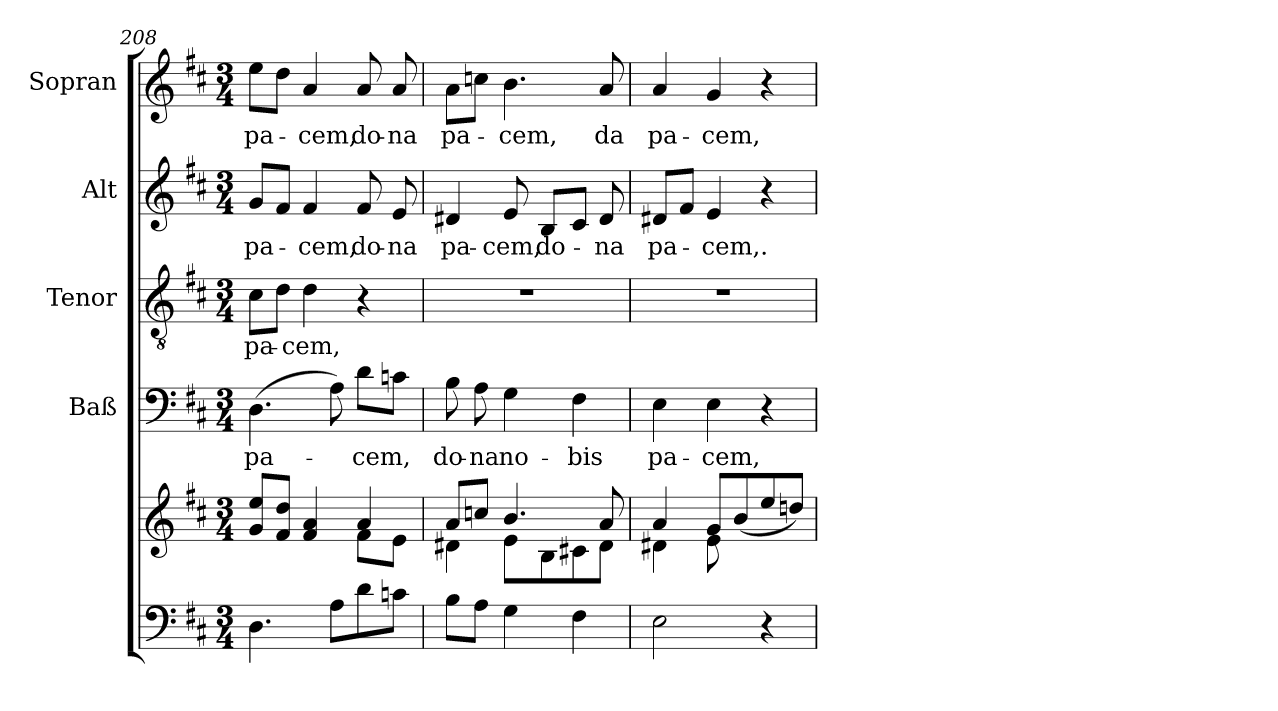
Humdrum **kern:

**kern	**kern	**kern	**text	**kern	**text	**kern	**text	**kern	**text
*part5	*part5	*part4	*part4	*part3	*part3	*part2	*part2	*part1	*part1
*staff6	*staff5	*staff4	*staff4	*staff3	*staff3	*staff2	*staff2	*staff1	*staff1
*	*	*I"Baß	*	*I"Tenor	*	*I"Alt	*	*I"Sopran	*
*clefF4	*clefG2	*clefF4	*	*clefGv2	*	*clefG2	*	*clefG2	*
*k[f#c#]	*k[f#c#]	*k[f#c#]	*	*k[f#c#]	*	*k[f#c#]	*	*k[f#c#]	*
*D:	*D:	*D:	*	*D:	*	*D:	*	*D:	*
*M3/4	*M3/4	*M3/4	*	*M3/4	*	*M3/4	*	*M3/4	*
=208	=208	=208	=208	=208	=208	=208	=208	=208	=208
*	*^	*	*	*	*	*	*	*	*
!	!	!	!	!LO:LY:b	!	!LO:LY:b	!	!LO:LY:b	!	!LO:LY:b
4.D\	8g/ 8ee/L	2ryy	(>4.D\	pa-	8c#\L	pa-	8g/L	pa-	8ee\L	pa-
.	8f#/ 8dd/J	.	.	.	8d\J	.	8f#/J	.	8dd\J	.
!	!	!	!	!	!	!LO:LY:b	!	!LO:LY:b	!	!LO:LY:b
.	4f#/ 4a/	.	.	.	4d\	-cem,	4f#/	-cem,	4a/	-cem,
8A\L	.	.	8A\)	.	.	.	.	.	.	.
!	!	!	!	!LO:LY:b	!	!	!	!LO:LY:b	!	!LO:LY:b
8d\	4a/	8f#\L	8d\L	-cem,	4r	.	8f#/	do-	8a/	do-
!	!	!	!	!	!	!	!	!LO:LY:b	!	!LO:LY:b
8cn\J	.	8e\J	8cn\J	.	.	.	8e/	-na	8a/	-na
=209	=209	=209	=209	=209	=209	=209	=209	=209	=209	=209
!	!	!	!	!LO:LY:b	!	!	!	!LO:LY:b	!	!LO:LY:b
8B\L	8a/L	4d#X\	8B\	do-	2.r	.	4d#X/	pa-	8a\L	pa-
!	!	!	!	!LO:LY:b	!	!	!	!	!	!
8A\J	8ccn/J	.	8A\	-na	.	.	.	.	8ccn\J	.
!	!	!	!	!LO:LY:b	!	!	!	!LO:LY:b	!	!LO:LY:b
4G\	4.b/	8e\L	4G\	no-	.	.	8e/	-cem,	4.b\	-cem,
!	!	!	!	!	!	!	!	!LO:LY:b	!	!
.	.	8B\	.	.	.	.	8B/L	do-	.	.
!	!	!	!	!LO:LY:b	!	!	!	!	!	!
4F#\	.	8c#X\	4F#\	-bis	.	.	8c#/J	.	.	.
!	!	!	!	!	!	!	!	!LO:LY:b	!	!LO:LY:b
.	8a/	8d#\J	.	.	.	.	8d#/	-na	8a/	da
=210	=210	=210	=210	=210	=210	=210	=210	=210	=210	=210
!	!	!	!	!LO:LY:b	!	!	!	!LO:LY:b	!	!LO:LY:b
2E\	4a/	4d#X\	4E\	pa-	2.r	.	8d#X/L	pa-	4a/	pa-
.	.	.	.	.	.	.	8f#/J	.	.	.
!	!	!	!	!LO:LY:b	!	!	!	!LO:LY:b	!	!LO:LY:b
.	8g/L	8e\	4E\	-cem,	.	.	4e/	-cem,.	4g/	-cem,
.	(>8b/	4.ryy	.	.	.	.	.	.	.	.
4r	8ee/	.	4r	.	.	.	4r	.	4r	.
.	8ddn/J)	.	.	.	.	.	.	.	.	.
*	*v	*v	*	*	*	*	*	*	*	*
=	=	=	=	=	=	=	=	=	=
*-	*-	*-	*-	*-	*-	*-	*-	*-	*-
